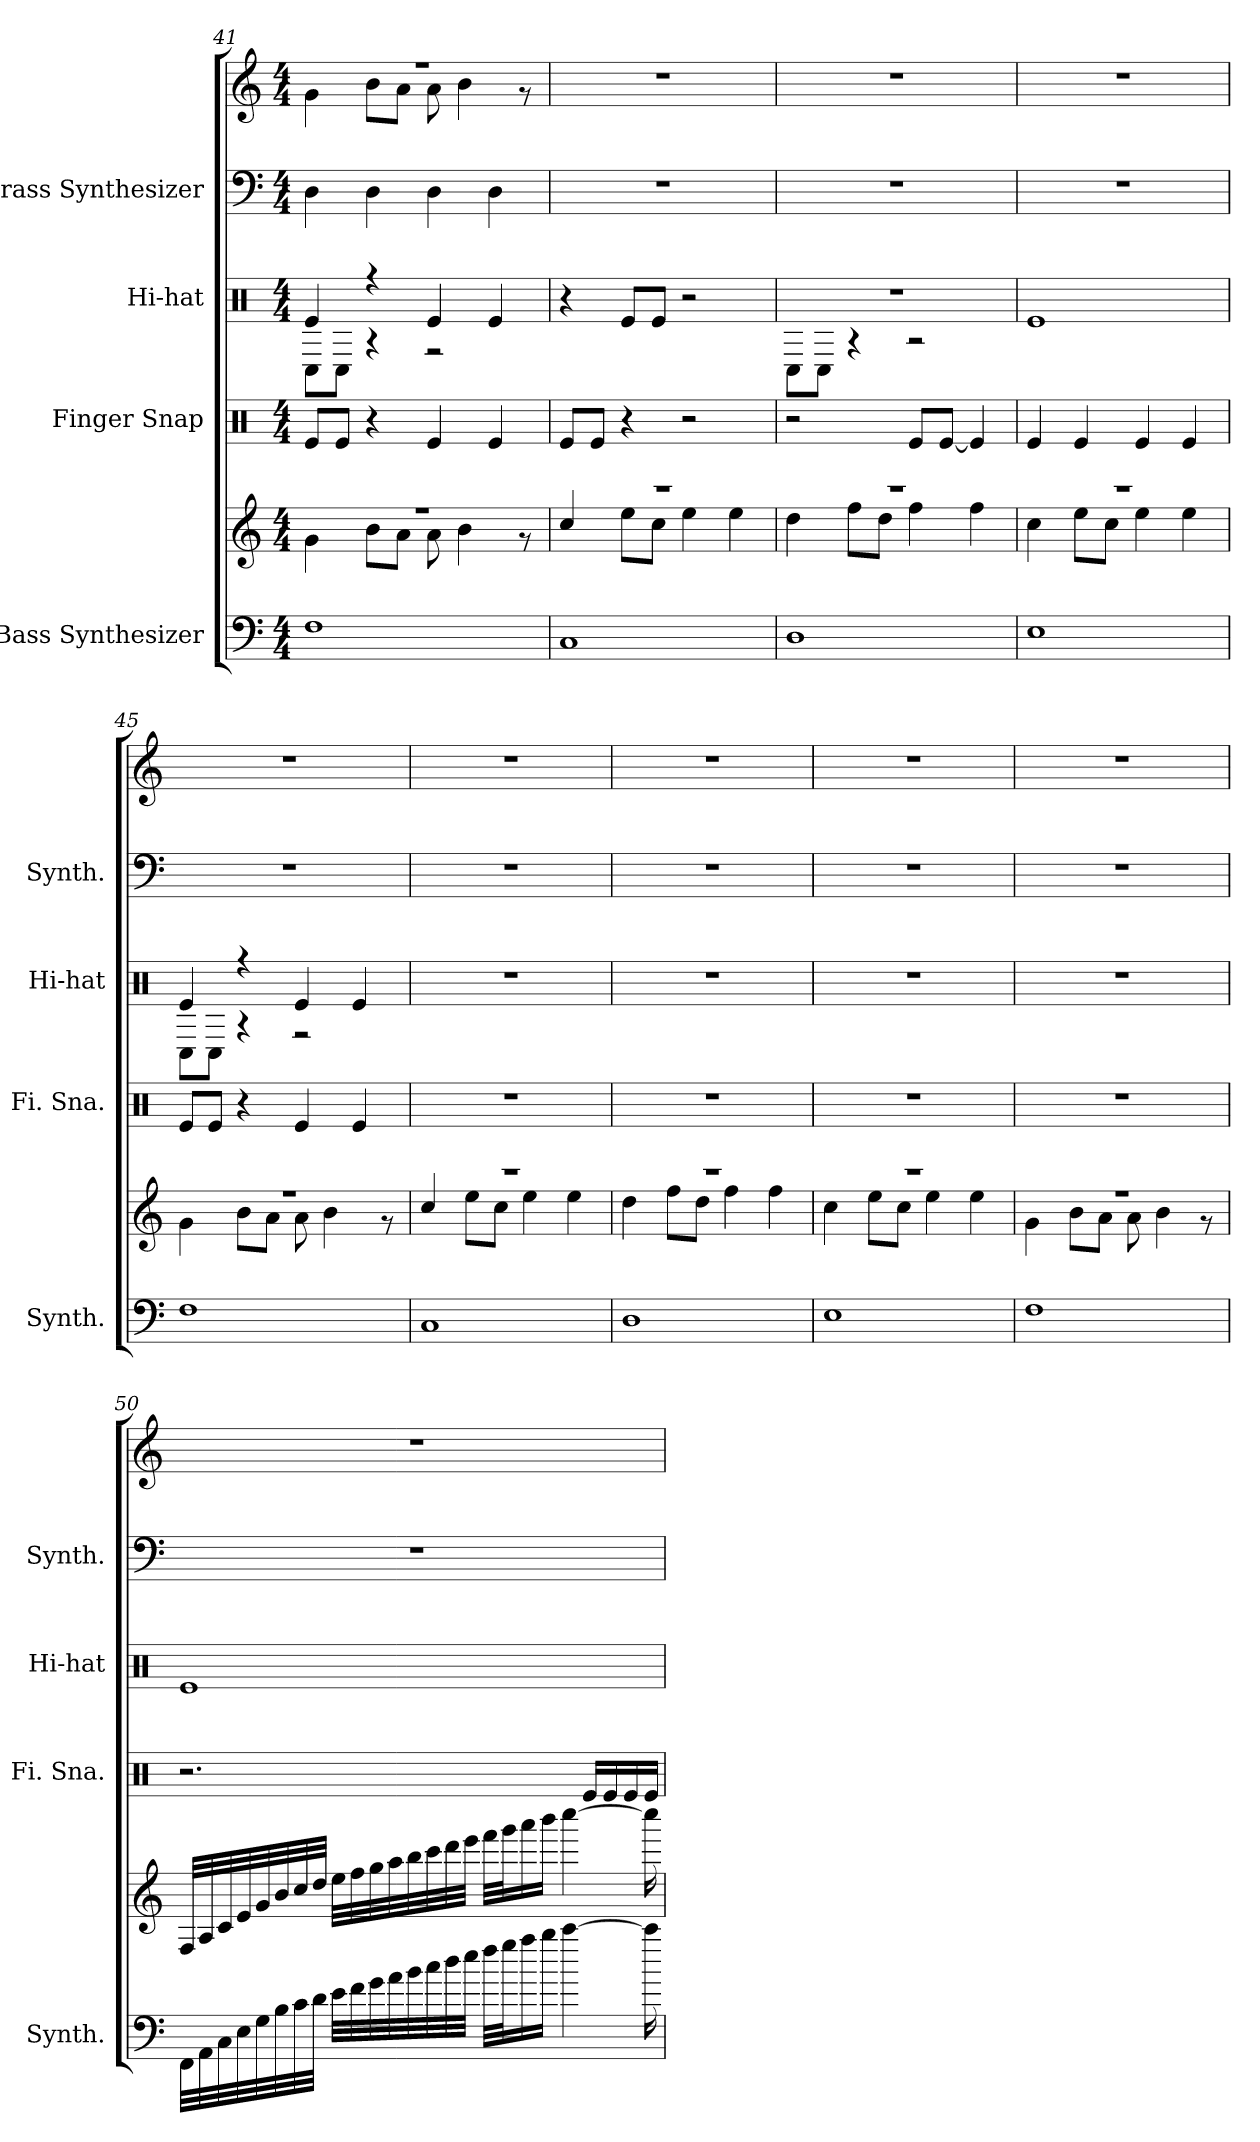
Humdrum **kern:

**kern	**kern	**kern	**kern	**kern	**kern
*part4	*part4	*part3	*part2	*part1	*part1
*staff6	*staff5	*staff4	*staff3	*staff2	*staff1
*I"Bass Synthesizer	*	*I"Finger Snap	*I"Hi-hat	*I"Brass Synthesizer	*
*I'Synth.	*	*I'Fi. Sna.	*I'Hi-hat	*I'Synth.	*
!!LO:LB:g=z
*clefF4	*clefG2	*clefX	*clefX	*clefF4	*clefG2
*k[]	*k[]	*k[]	*k[]	*k[]	*k[]
*M4/4	*M4/4	*M4/4	*M4/4	*M4/4	*M4/4
=41	=41	=41	=41	=41	=41
*	*^	*	*^	*	*^
1F	1r	4g\	8Re/L	4Re/	8RC\L	4D\	1r	4g\
.	.	.	8Re/J	.	8RC\J	.	.	.
.	.	8b\L	4r	4r	4r	4D\	.	8b\L
.	.	8a\J	.	.	.	.	.	8a\J
.	.	8a\	4Re/	4Re/	2r	4D\	.	8a\
.	.	4b\	.	.	.	.	.	4b\
.	.	.	4Re/	4Re/	.	4D\	.	.
.	.	8r	.	.	.	.	.	8r
*	*	*	*	*v	*v	*	*v	*v
=42	=42	=42	=42	=42	=42	=42
1C	1r	4cc/	8Re/L	4r	1r	1r
.	.	.	8Re/J	.	.	.
.	.	8ee\L	4r	8Re/L	.	.
.	.	8cc\J	.	8Re/J	.	.
.	.	4ee\	2r	2r	.	.
.	.	4ee\	.	.	.	.
=43	=43	=43	=43	=43	=43	=43
*	*	*	*	*^	*	*
1D	1r	4dd\	2r	1r	8RC\L	1r	1r
.	.	.	.	.	8RC\J	.	.
.	.	8ff\L	.	.	4r	.	.
.	.	8dd\J	.	.	.	.	.
.	.	4ff\	8Re/L	.	2r	.	.
.	.	.	[8Re/J	.	.	.	.
.	.	4ff\	4Re/]	.	.	.	.
*	*	*	*	*v	*v	*	*
=44	=44	=44	=44	=44	=44	=44
1E	1r	4cc\	4Re/	1Re	1r	1r
.	.	8ee\L	4Re/	.	.	.
.	.	8cc\J	.	.	.	.
.	.	4ee\	4Re/	.	.	.
.	.	4ee\	4Re/	.	.	.
=45	=45	=45	=45	=45	=45	=45
*	*	*	*	*^	*	*
1F	1r	4g\	8Re/L	4Re/	8RC\L	1r	1r
.	.	.	8Re/J	.	8RC\J	.	.
.	.	8b\L	4r	4r	4r	.	.
.	.	8a\J	.	.	.	.	.
.	.	8a\	4Re/	4Re/	2r	.	.
.	.	4b\	.	.	.	.	.
.	.	.	4Re/	4Re/	.	.	.
.	.	8r	.	.	.	.	.
*	*	*	*	*v	*v	*	*
=46	=46	=46	=46	=46	=46	=46
1C	1r	4cc/	1r	1r	1r	1r
.	.	8ee\L	.	.	.	.
.	.	8cc\J	.	.	.	.
.	.	4ee\	.	.	.	.
.	.	4ee\	.	.	.	.
!!LO:PB:g=z
=47	=47	=47	=47	=47	=47	=47
1D	1r	4dd\	1r	1r	1r	1r
.	.	8ff\L	.	.	.	.
.	.	8dd\J	.	.	.	.
.	.	4ff\	.	.	.	.
.	.	4ff\	.	.	.	.
=48	=48	=48	=48	=48	=48	=48
1E	1r	4cc\	1r	1r	1r	1r
.	.	8ee\L	.	.	.	.
.	.	8cc\J	.	.	.	.
.	.	4ee\	.	.	.	.
.	.	4ee\	.	.	.	.
=49	=49	=49	=49	=49	=49	=49
1F	1r	4g\	1r	1r	1r	1r
.	.	8b\L	.	.	.	.
.	.	8a\J	.	.	.	.
.	.	8a\	.	.	.	.
.	.	4b\	.	.	.	.
.	.	8r	.	.	.	.
*	*v	*v	*	*	*	*
!!LO:LB:g=z
=50	=50	=50	=50	=50	=50
32FF\LLL	32F/LLL	2.r	1Re	1r	1r
32AA\	32A/	.	.	.	.
32C\	32c/	.	.	.	.
32E\	32e/	.	.	.	.
32G\	32g/	.	.	.	.
32B\	32b/	.	.	.	.
32c\	32cc/	.	.	.	.
32d\JJJ	32dd/JJJ	.	.	.	.
32e\LLL	32ee\LLL	.	.	.	.
32f\	32ff\	.	.	.	.
32g\	32gg\	.	.	.	.
32a\	32aa\	.	.	.	.
32b\	32bb\	.	.	.	.
32cc\	32ccc\	.	.	.	.
32dd\	32ddd\	.	.	.	.
32ee\JJJ	32eee\JJJ	.	.	.	.
32ff\LLL	32fff\LLL	.	.	.	.
32gg\J	32ggg\J	.	.	.	.
16aa\	16aaa\	.	.	.	.
16bb\JJ	16bbb\JJ	.	.	.	.
[4ccc\	[4cccc\	.	.	.	.
.	.	16Re/LL	.	.	.
.	.	16Re/	.	.	.
.	.	16Re/	.	.	.
16ccc\]	16cccc\]	16Re/JJ	.	.	.
=	=	=	=	=	=
*-	*-	*-	*-	*-	*-
